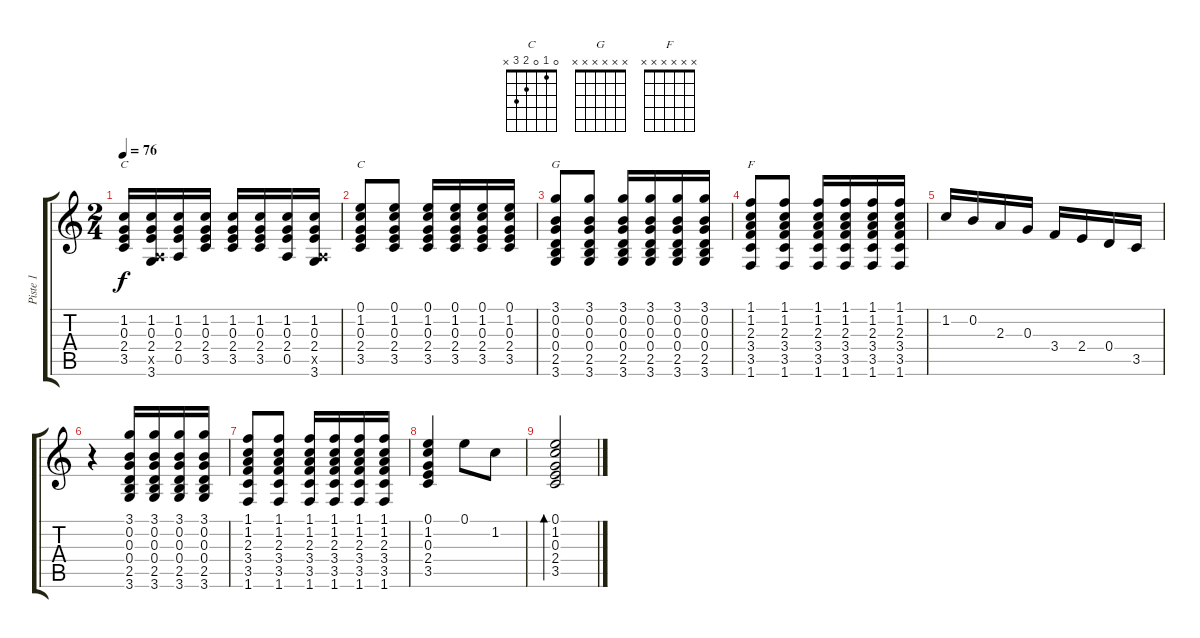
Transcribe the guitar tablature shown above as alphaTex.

\track ("Piste 1" "Piste 1") {instrument acousticguitarsteel}
\staff {score tabs}
\tuning (E4 B3 G3 D3 A2 E2) {hide}
\chord ("C" x 1 0 2 3 x)
\chord ("C" 0 1 0 2 3 x)
\chord ("G" x x x x x x)
\chord ("F" x x x x x x)
\ts (2 4)
\tempo 76
\clef g2
\ks c
(1.2 0.3 2.4 3.5).16{ch "C" dy f} (1.2 0.3 2.4 0.5{x} 3.6).16 (1.2 0.3 2.4 0.5).16 (1.2 0.3 2.4 3.5).16 (1.2 0.3 2.4 3.5).16 (1.2 0.3 2.4 3.5).16 (1.2 0.3 2.4 0.5).16 (1.2 0.3 2.4 0.5{x} 3.6).16 |
(0.1 1.2 0.3 2.4 3.5).8{ch "C"} (0.1 1.2 0.3 2.4 3.5).8 (0.1 1.2 0.3 2.4 3.5).16 (0.1 1.2 0.3 2.4 3.5).16 (0.1 1.2 0.3 2.4 3.5).16 (0.1 1.2 0.3 2.4 3.5).16 |
(3.1 0.2 0.3 0.4 2.5 3.6).8{ch "G"} (3.1 0.2 0.3 0.4 2.5 3.6).8 (3.1 0.2 0.3 0.4 2.5 3.6).16 (3.1 0.2 0.3 0.4 2.5 3.6).16 (3.1 0.2 0.3 0.4 2.5 3.6).16 (3.1 0.2 0.3 0.4 2.5 3.6).16 |
(1.1 1.2 2.3 3.4 3.5 1.6).8{ch "F"} (1.1 1.2 2.3 3.4 3.5 1.6).8 (1.1 1.2 2.3 3.4 3.5 1.6).16 (1.1 1.2 2.3 3.4 3.5 1.6).16 (1.1 1.2 2.3 3.4 3.5 1.6).16 (1.1 1.2 2.3 3.4 3.5 1.6).16 |
1.2.16 0.2.16 2.3.16 0.3.16 3.4.16 2.4.16 0.4.16 3.5.16 |
r.4 (3.1 0.2 0.3 0.4 2.5 3.6).16 (3.1 0.2 0.3 0.4 2.5 3.6).16 (3.1 0.2 0.3 0.4 2.5 3.6).16 (3.1 0.2 0.3 0.4 2.5 3.6).16 |
(1.1 1.2 2.3 3.4 3.5 1.6).8 (1.1 1.2 2.3 3.4 3.5 1.6).8 (1.1 1.2 2.3 3.4 3.5 1.6).16 (1.1 1.2 2.3 3.4 3.5 1.6).16 (1.1 1.2 2.3 3.4 3.5 1.6).16 (1.1 1.2 2.3 3.4 3.5 1.6).16 |
(0.1 1.2 0.3 2.4 3.5).4 0.1.8 1.2.8 |
(0.1 1.2 0.3 2.4 3.5).2{bd 480}
